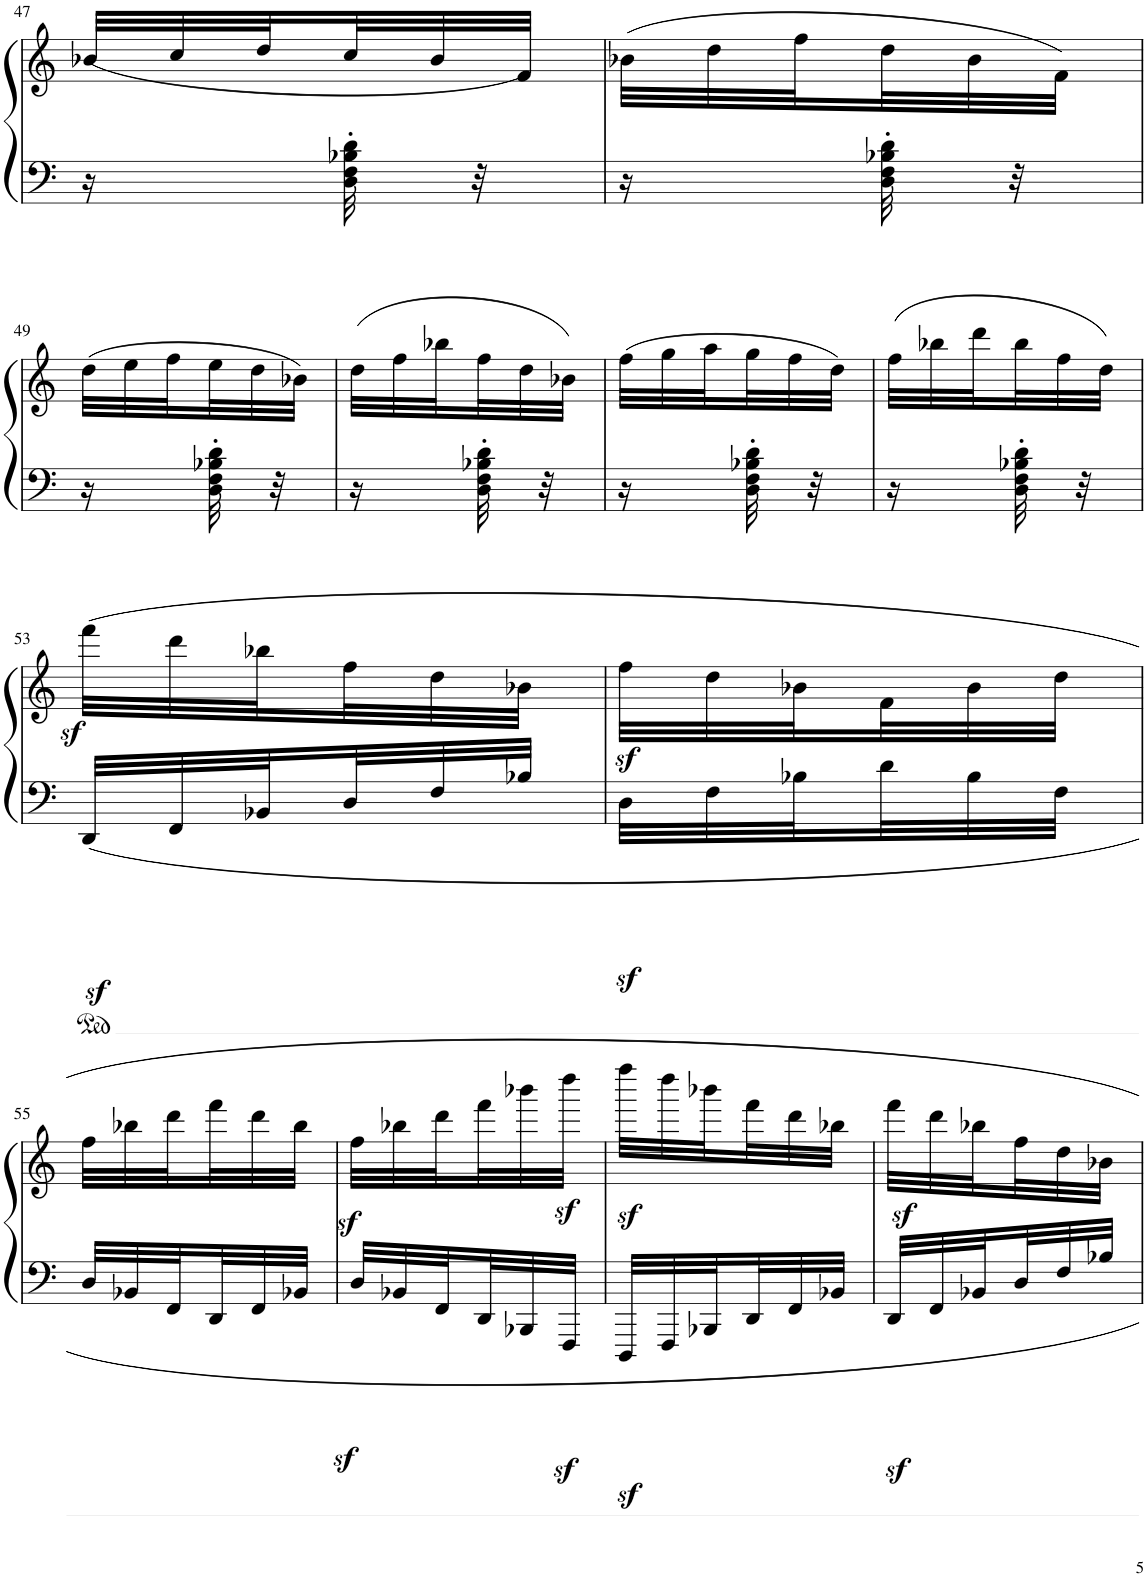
**kern	**kern
*part1	*part1
*staff2	*staff1
*I"Piano	*
*I'Pno	*
!!LO:PB:g=z
*clefF4	*clefG2
*k[]	*k[]
*M2/16	*M2/16
*	*Xtuplet
=47	=47
16r	(48b-X/LLL
.	48cc/
.	48dd/
32D\' 32F\' 32B-X\' 32d\'	48cc/
.	48b-/
32r	.
.	48f/JJJ)
=48	=48
16r	(48b-X\LLL
.	48dd\
.	48ff\
32D\' 32F\' 32B-X\' 32d\'	48dd\
.	48b-\
32r	.
.	48f\JJJ)
!!LO:LB:g=z
=49	=49
16r	(48dd\LLL
.	48ee\
.	48ff\
32D\' 32F\' 32B-X\' 32d\'	48ee\
.	48dd\
32r	.
.	48b-X\JJJ)
=50	=50
16r	(48dd\LLL
.	48ff\
.	48bb-X\
32D\' 32F\' 32B-X\' 32d\'	48ff\
.	48dd\
32r	.
.	48b-X\JJJ)
=51	=51
16r	(48ff\LLL
.	48gg\
.	48aa\
32D\' 32F\' 32B-X\' 32d\'	48gg\
.	48ff\
32r	.
.	48dd\JJJ)
=52	=52
16r	(48ff\LLL
.	48bb-X\
.	48ddd\
32D\' 32F\' 32B-X\' 32d\'	48bb-\
.	48ff\
32r	.
.	48dd\JJJ)
!!LO:LB:g=z
=53	=53
*Xtuplet	*
48DDz</LLL	48fffz<\LLL
48FF/	48ddd\
48BB-X/	48bb-X\
48D/	48ff\
48F/	48dd\
48B-X/JJJ	48b-X\JJJ
=54	=54
48Dz<\LLL	48ffz<\LLL
48F\	48dd\
48B-X\	48b-X\
48d\	48f\
48B-\	48b-\
48F\JJJ	48dd\JJJ
!!LO:LB:g=z
=55	=55
48D/LLL	48ff\LLL
48BB-X/	48bb-X\
48FF/	48ddd\
48DDz</	48fffz<\
48FF/	48ddd\
48BB-X/JJJ	48bb-\JJJ
=56	=56
48D/LLL	48ff\LLL
48BB-X/	48bb-X\
48FF/	48ddd\
48DDz</	48fffz<\
48BBB-X/	48bbb-X\
48FFF/JJJ	48dddd\JJJ
=57	=57
48DDDz</LLL	48ffffz<\LLL
48FFF/	48dddd\
48BBB-X/	48bbb-X\
48DD/	48fff\
48FF/	48ddd\
48BB-X/JJJ	48bb-X\JJJ
=58	=58
48DDz</LLL	48fffz<\LLL
48FF/	48ddd\
48BB-X/	48bb-X\
48D/	48ff\
48F/	48dd\
48B-X/JJJ	48b-X\JJJ
=	=
*-	*-
